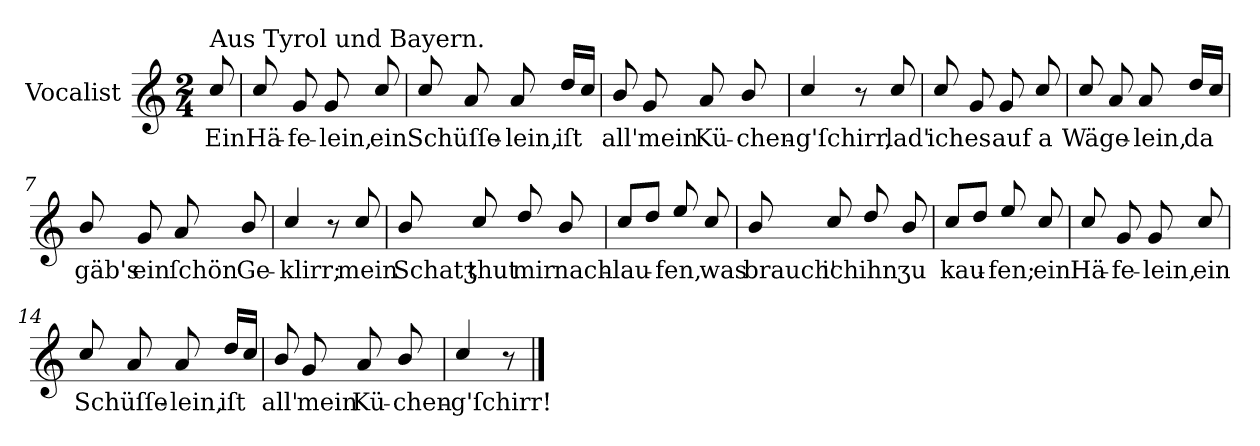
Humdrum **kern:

**kern	**text
*part1	*part1
*staff1	*staff1
*I"Vocalist	*
*k[]	*
*C:	*
*M2/4	*
=	=
!LO:TX:a:t=Aus Tyrol und Bayern.	!
8cc/	Ein
=1	=1
8cc/	Hä-
8g	-fe-
8g	-lein,
8cc/	ein
=2	=2
8cc/	Schüſſe-
8a	.
8a	-lein,
16dd/LL	iſt
16ccJJ	.
=3	=3
8b/	all'
8g	mein
8a	Kü-
8b/	-chen-
=4	=4
4cc/	-g'ſchirr,
8r	.
8cc/	lad'
=5	=5
8cc/	ich
8g	es
8g	auf
8cc/	a
=6	=6
8cc/	Wäge-
8a	.
8a	-lein,
16dd/LL	da
16ccJJ	.
=7	=7
8b/	gäb's
8g	ein
8a	ſchön
8b/	Ge-
=8	=8
4cc/	-klirr;
8r	.
8cc/	mein
=9	=9
8b/	Schatʒ
8cc/	thut
8dd/	mir
8b/	nach-
=10	=10
8cc/L	-lau-
8ddJ	.
8ee/	-fen,
8cc/	was
=11	=11
8b/	brauch'
8cc/	ich
8dd/	ihn
8b/	ʒu
=12	=12
8cc/L	kau-
8ddJ	.
8ee/	-fen;
8cc/	ein
=13	=13
8cc/	Hä-
8g	-fe-
8g	-lein,
8cc/	ein
=14	=14
8cc/	Schüſſe-
8a	.
8a	-lein,
16dd/LL	iſt
16ccJJ	.
=15	=15
8b/	all'
8g	mein
8a	Kü-
8b/	-chen-
=16	=16
4cc/	-g'ſchirr!
8r	.
==	==
*-	*-
